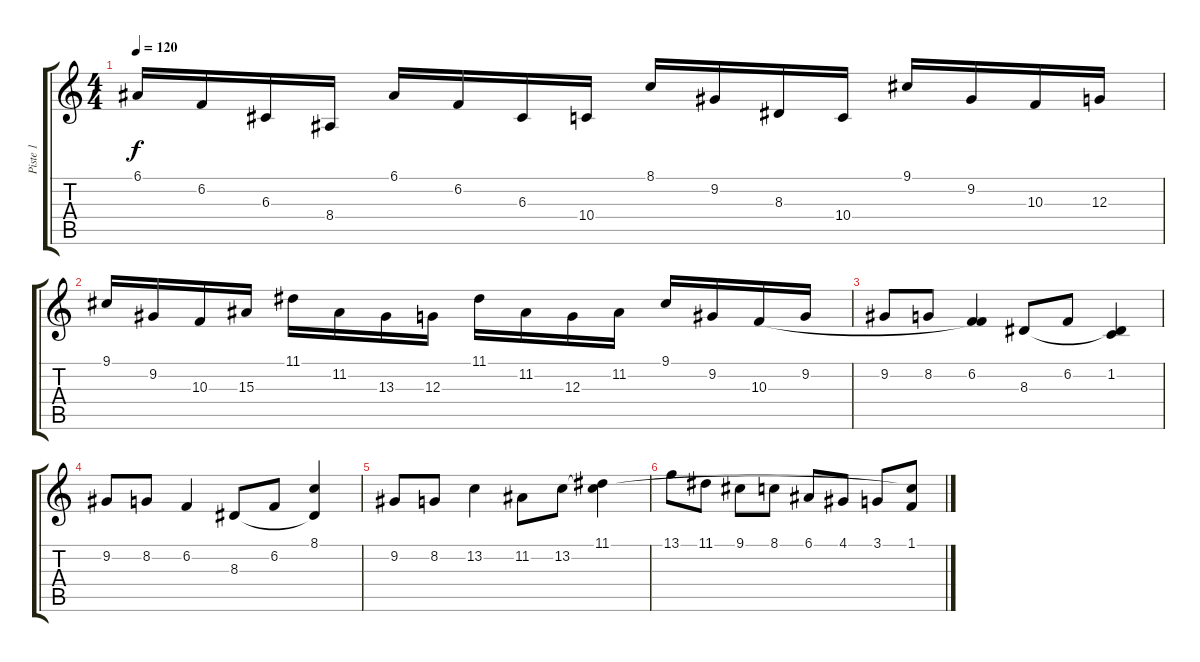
\track ("Piste 1" "Piste 1") {instrument brightacousticpiano}
\staff {score tabs}
\tuning (E4 B3 G3 D3 A2 E2) {hide}
\ts (4 4)
\tempo 120
\clef g2
\ks c
6.1.16{dy f} 6.2.16 6.3.16 8.4.16 6.1.16 6.2.16 6.3.16 10.4.16 8.1.16 9.2.16 8.3.16 10.4.16 9.1.16 9.2.16 10.3.16 12.3.16 |
9.1.16 9.2.16 10.3.16 15.3.16 11.1.16 11.2.16 13.3.16 12.3.16 11.1.16 11.2.16 12.3.16 11.2.16 9.1.16 9.2.16 10.3.16 9.2.16 |
9.2.8 8.2.8 (6.2 10.3{t}).4 8.3.8 6.2.8 (1.2 8.3{t}).4 |
9.2.8 8.2.8 6.2.4 8.3.8 6.2.8 (8.1 8.3{t}).4 |
9.2.8 8.2.8 13.2.4 11.2.8 13.2.8 (11.1 13.2{t}).4 |
13.1.8 11.1.8 9.1.8 8.1.8 6.1.8 4.1.8 3.1.8 (1.1 13.2{t}).8
